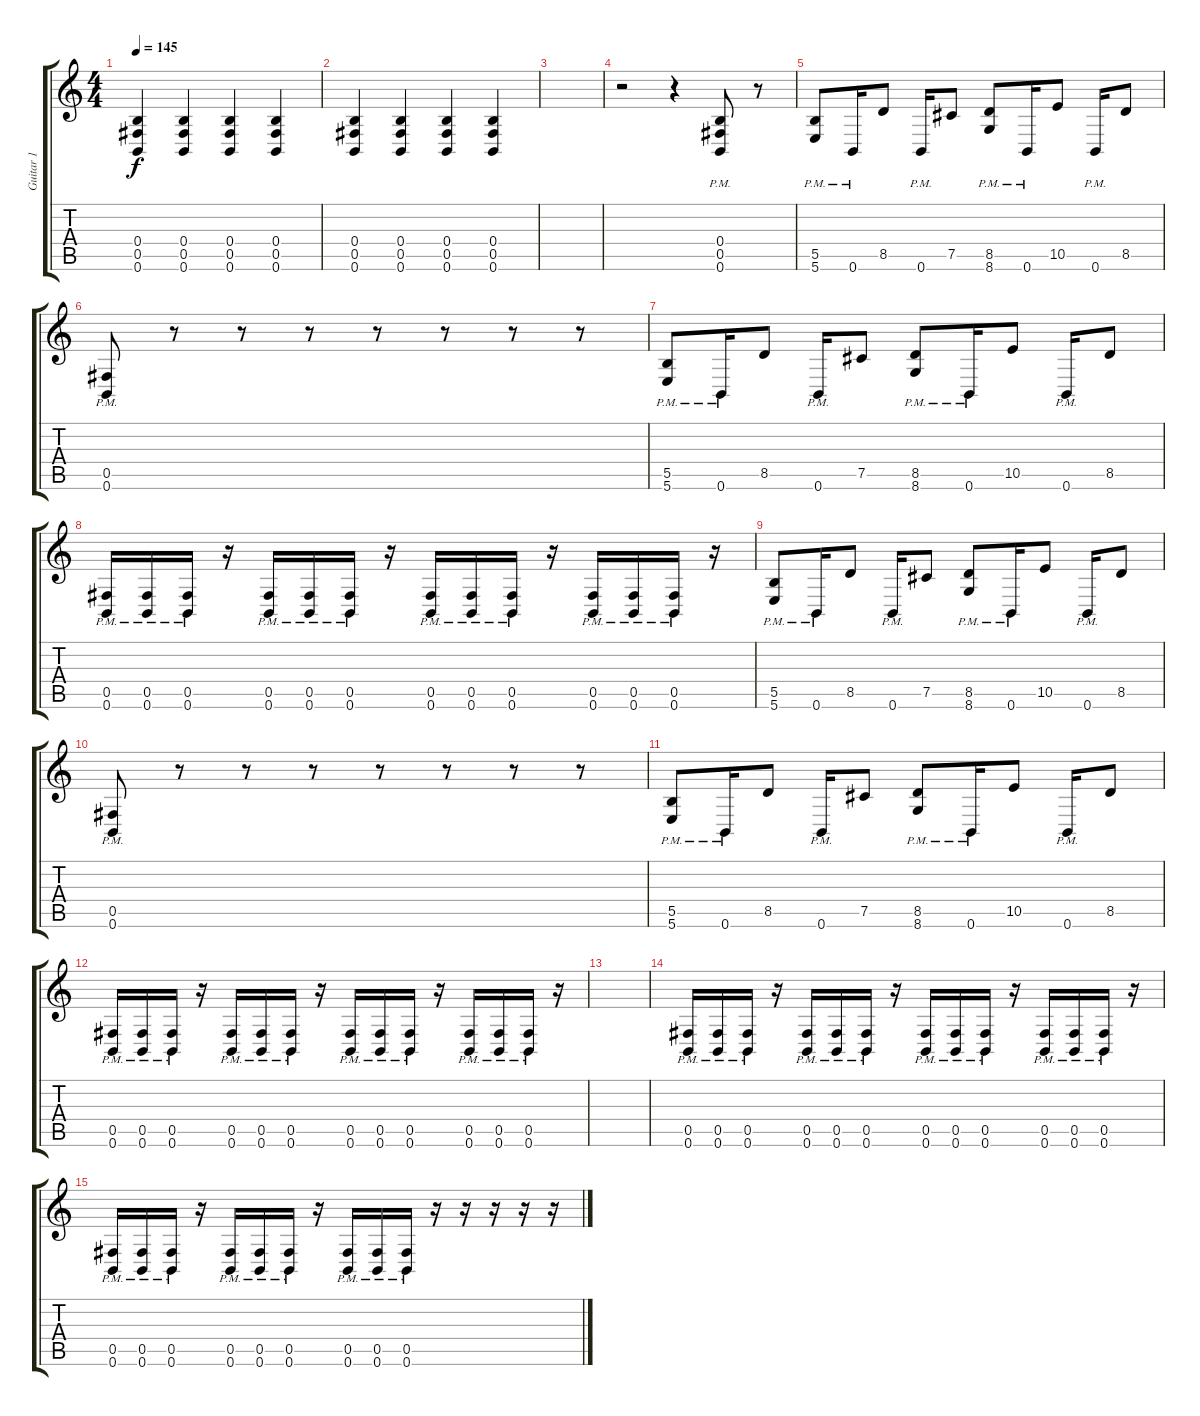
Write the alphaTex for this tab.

\track ("Guitar 1" "Guitar 1") {instrument distortionguitar}
\staff {score tabs}
\tuning (Db4 Ab3 E3 B2 Gb2 B1) {hide}
\ts (4 4)
\tempo 145
\clef g2
\ks c
(0.4 0.5 0.6).4{dy f} (0.4 0.5 0.6).4 (0.4 0.5 0.6).4 (0.4 0.5 0.6).4 |
(0.4 0.5 0.6).4 (0.4 0.5 0.6).4 (0.4 0.5 0.6).4 (0.4 0.5 0.6).4 |
|
r.2 r.4 (0.4{pm} 0.5{pm} 0.6{pm}).8 r.8 |
(5.5{pm} 5.6{pm}).8 0.6{pm}.16 8.5.8 0.6{pm}.16 7.5.8 (8.5{pm} 8.6{pm}).8 0.6{pm}.16 10.5.8 0.6{pm}.16 8.5.8 |
(0.5{pm} 0.6{pm}).8 r.8 r.8 r.8 r.8 r.8 r.8 r.8 |
(5.5{pm} 5.6{pm}).8 0.6{pm}.16 8.5.8 0.6{pm}.16 7.5.8 (8.5{pm} 8.6{pm}).8 0.6{pm}.16 10.5.8 0.6{pm}.16 8.5.8 |
(0.5{pm} 0.6{pm}).16 (0.5{pm} 0.6{pm}).16 (0.5{pm} 0.6{pm}).16 r.16 (0.5{pm} 0.6{pm}).16 (0.5{pm} 0.6{pm}).16 (0.5{pm} 0.6{pm}).16 r.16 (0.5{pm} 0.6{pm}).16 (0.5{pm} 0.6{pm}).16 (0.5{pm} 0.6{pm}).16 r.16 (0.5{pm} 0.6{pm}).16 (0.5{pm} 0.6{pm}).16 (0.5{pm} 0.6{pm}).16 r.16 |
(5.5{pm} 5.6{pm}).8 0.6{pm}.16 8.5.8 0.6{pm}.16 7.5.8 (8.5{pm} 8.6{pm}).8 0.6{pm}.16 10.5.8 0.6{pm}.16 8.5.8 |
(0.5{pm} 0.6{pm}).8 r.8 r.8 r.8 r.8 r.8 r.8 r.8 |
(5.5{pm} 5.6{pm}).8 0.6{pm}.16 8.5.8 0.6{pm}.16 7.5.8 (8.5{pm} 8.6{pm}).8 0.6{pm}.16 10.5.8 0.6{pm}.16 8.5.8 |
(0.5{pm} 0.6{pm}).16 (0.5{pm} 0.6{pm}).16 (0.5{pm} 0.6{pm}).16 r.16 (0.5{pm} 0.6{pm}).16 (0.5{pm} 0.6{pm}).16 (0.5{pm} 0.6{pm}).16 r.16 (0.5{pm} 0.6{pm}).16 (0.5{pm} 0.6{pm}).16 (0.5{pm} 0.6{pm}).16 r.16 (0.5{pm} 0.6{pm}).16 (0.5{pm} 0.6{pm}).16 (0.5{pm} 0.6{pm}).16 r.16 |
|
(0.5{pm} 0.6{pm}).16 (0.5{pm} 0.6{pm}).16 (0.5{pm} 0.6{pm}).16 r.16 (0.5{pm} 0.6{pm}).16 (0.5{pm} 0.6{pm}).16 (0.5{pm} 0.6{pm}).16 r.16 (0.5{pm} 0.6{pm}).16 (0.5{pm} 0.6{pm}).16 (0.5{pm} 0.6{pm}).16 r.16 (0.5{pm} 0.6{pm}).16 (0.5{pm} 0.6{pm}).16 (0.5{pm} 0.6{pm}).16 r.16 |
(0.5{pm} 0.6{pm}).16 (0.5{pm} 0.6{pm}).16 (0.5{pm} 0.6{pm}).16 r.16 (0.5{pm} 0.6{pm}).16 (0.5{pm} 0.6{pm}).16 (0.5{pm} 0.6{pm}).16 r.16 (0.5{pm} 0.6{pm}).16 (0.5{pm} 0.6{pm}).16 (0.5{pm} 0.6{pm}).16 r.16 r.16 r.16 r.16 r.16
